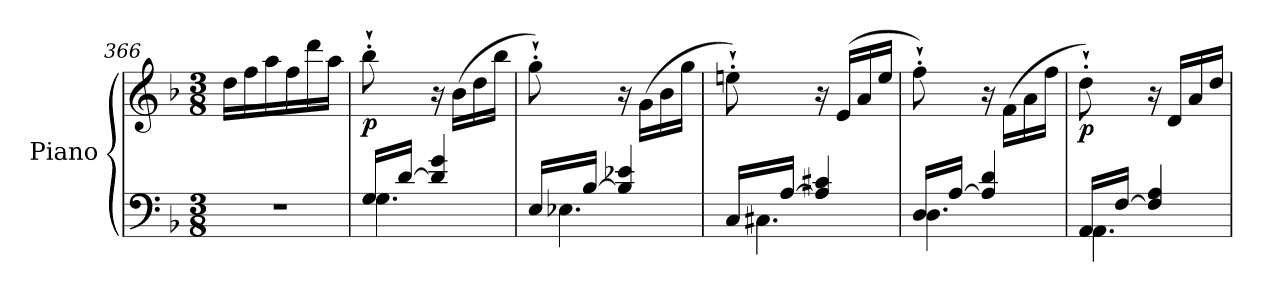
**kern	**kern	**dynam
*part1	*part1	*part1
*staff2	*staff1	*staff1/2
*I"Piano	*	*
*I'Pno	*	*
*clefF4	*clefG2	*
*k[b-]	*k[b-]	*
*M3/8	*M3/8	*
=366	=366	=366
4.r	16dd\LL	.
.	16ff\	.
.	16aa\	.
.	16ff\	.
.	16ddd\	.
.	16aa\JJ	.
=367	=367	=367
*^	*	*
!	!	!	!LO:DY:b
16G/LL	4.G\	8bb-'`\	p
[16d/JJ	.	.	.
4d/] 4g/	.	16r	.
!	!	!	!LO:DY:b
.	.	(<16b-\LL	other-dynamics
.	.	16dd\	.
.	.	16bb-\JJ	.
=368	=368	=368	=368
16E/LL	4.E-X\	8gg'`\)	.
[16B-/JJ	.	.	.
4B-/] 4e-X/	.	16r	.
!	!	!	!LO:DY:b
.	.	(<16g\LL	other-dynamics
.	.	16b-\	.
.	.	16gg\JJ	.
=369	=369	=369	=369
16C/LL	4.C#X\	8een'`\)	.
[16A/JJ	.	.	.
4A/] 4c#X/	.	16r	.
.	.	(>16e/LL	.
.	.	16a/	.
.	.	16ee/JJ	.
!!LO:PB:g=z
=370	=370	=370	=370
16D/LL	4.D\	8ff'`\)	.
[16A/JJ	.	.	.
4A/] 4d/	.	16r	.
.	.	(<16f\LL	.
.	.	16a\	.
.	.	16ff\JJ	.
=371	=371	=371	=371
!	!	!	!LO:DY:b
16AA/LL	4.AA\	8dd'`\)	p
[16F/JJ	.	.	.
4F/] 4A/	.	16r	.
!	!	!	!LO:DY:b
.	.	16d/LL	other-dynamics
.	.	16a/	.
.	.	16dd/JJ	.
*v	*v	*	*
=	=	=
*-	*-	*-
